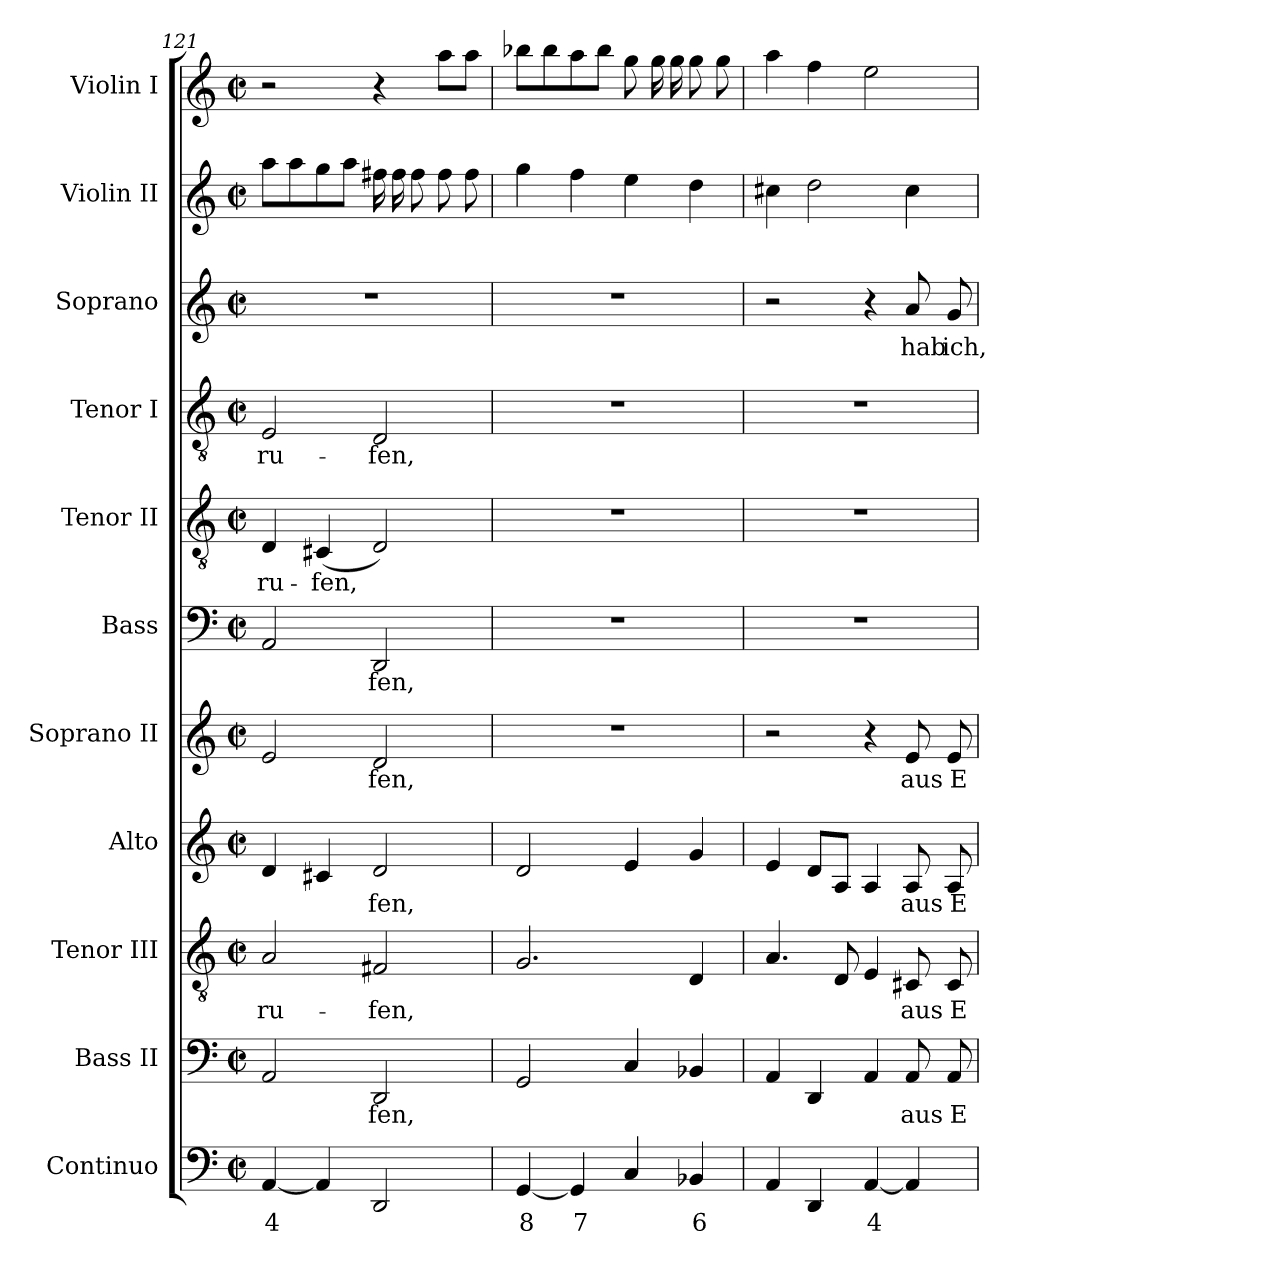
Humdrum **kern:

**kern	**text	**kern	**text	**kern	**text	**kern	**text	**kern	**text	**kern	**text	**kern	**text	**kern	**text	**kern	**text	**kern	**kern
*part11	*part11	*part10	*part10	*part9	*part9	*part8	*part8	*part7	*part7	*part6	*part6	*part5	*part5	*part4	*part4	*part3	*part3	*part2	*part1
*staff11	*staff11	*staff10	*staff10	*staff9	*staff9	*staff8	*staff8	*staff7	*staff7	*staff6	*staff6	*staff5	*staff5	*staff4	*staff4	*staff3	*staff3	*staff2	*staff1
*I"Continuo	*	*I"Bass II	*	*I"Tenor III	*	*I"Alto	*	*I"Soprano II	*	*I"Bass	*	*I"Tenor II	*	*I"Tenor I	*	*I"Soprano	*	*I"Violin II	*I"Violin I
*	*	*I'B	*	*I'T	*	*I'A	*	*I'S	*	*I'B	*	*I'T II	*	*I'T I	*	*I'S	*	*I'Vln	*I'Vln
!!LO:LB:g=z
*clefF4	*	*clefF4	*	*clefGv2	*	*clefG2	*	*clefG2	*	*clefF4	*	*clefGv2	*	*clefGv2	*	*clefG2	*	*clefG2	*clefG2
*k[]	*	*k[]	*	*k[]	*	*k[]	*	*k[]	*	*k[]	*	*k[]	*	*k[]	*	*k[]	*	*k[]	*k[]
*C:	*	*C:	*	*C:	*	*C:	*	*C:	*	*C:	*	*C:	*	*C:	*	*C:	*	*C:	*C:
*M2/2	*	*M2/2	*	*M2/2	*	*M2/2	*	*M2/2	*	*M2/2	*	*M2/2	*	*M2/2	*	*M2/2	*	*M2/2	*M2/2
*met(c|)	*	*met(c|)	*	*met(c|)	*	*met(c|)	*	*met(c|)	*	*met(c|)	*	*met(c|)	*	*met(c|)	*	*met(c|)	*	*met(c|)	*met(c|)
=121	=121	=121	=121	=121	=121	=121	=121	=121	=121	=121	=121	=121	=121	=121	=121	=121	=121	=121	=121
!	!LO:LY:b	!	!	!	!LO:LY:b	!	!	!	!	!	!	!	!LO:LY:b	!	!LO:LY:b	!	!	!	!
[4AA	4	2AA	.	2A	-ru-	4d	.	2e	.	2AA	.	4D	-ru-	2E	-ru-	1r	.	8aaL	2r
.	.	.	.	.	.	.	.	.	.	.	.	.	.	.	.	.	.	8aa	.
!	!	!	!	!	!	!	!	!	!	!	!	!	!LO:LY:b	!	!	!	!	!	!
4AA]	.	.	.	.	.	4c#X	.	.	.	.	.	(<4C#X	-fen,	.	.	.	.	8gg	.
.	.	.	.	.	.	.	.	.	.	.	.	.	.	.	.	.	.	8aaJ	.
!	!	!	!LO:LY:b	!	!LO:LY:b	!	!LO:LY:b	!	!LO:LY:b	!	!LO:LY:b	!	!	!	!LO:LY:b	!	!	!	!
2DD	.	2DD	fen,	2F#X	-fen,	2d	fen,	2d	fen,	2DD	fen,	2D)	.	2D	-fen,	.	.	16ff#XLL	4r
.	.	.	.	.	.	.	.	.	.	.	.	.	.	.	.	.	.	16ff#	.
.	.	.	.	.	.	.	.	.	.	.	.	.	.	.	.	.	.	8ff#	.
.	.	.	.	.	.	.	.	.	.	.	.	.	.	.	.	.	.	8ff#	8aaL
.	.	.	.	.	.	.	.	.	.	.	.	.	.	.	.	.	.	8ff#J	8aaJ
=122	=122	=122	=122	=122	=122	=122	=122	=122	=122	=122	=122	=122	=122	=122	=122	=122	=122	=122	=122
!	!LO:LY:b	!	!	!	!	!	!	!	!	!	!	!	!	!	!	!	!	!	!
[4GG	8	2GG	.	2.G	.	2d	.	1r	.	1r	.	1r	.	1r	.	1r	.	4gg	8bb-XL
.	.	.	.	.	.	.	.	.	.	.	.	.	.	.	.	.	.	.	8bb-
!	!LO:LY:b	!	!	!	!	!	!	!	!	!	!	!	!	!	!	!	!	!	!
4GG]	7	.	.	.	.	.	.	.	.	.	.	.	.	.	.	.	.	4ff	8aa
.	.	.	.	.	.	.	.	.	.	.	.	.	.	.	.	.	.	.	8bb-J
4C	.	4C	.	.	.	4e	.	.	.	.	.	.	.	.	.	.	.	4ee	8ggL
.	.	.	.	.	.	.	.	.	.	.	.	.	.	.	.	.	.	.	16ggL
.	.	.	.	.	.	.	.	.	.	.	.	.	.	.	.	.	.	.	16gg
!	!LO:LY:b	!	!	!	!	!	!	!	!	!	!	!	!	!	!	!	!	!	!
4BB-X	6	4BB-X	.	4D	.	4g	.	.	.	.	.	.	.	.	.	.	.	4dd	8gg
.	.	.	.	.	.	.	.	.	.	.	.	.	.	.	.	.	.	.	8ggJ
=123	=123	=123	=123	=123	=123	=123	=123	=123	=123	=123	=123	=123	=123	=123	=123	=123	=123	=123	=123
4AA	.	4AA	.	4.A	.	4e	.	2r	.	1r	.	1r	.	1r	.	2r	.	4cc#X	4aa
4DD	.	4DD	.	.	.	8dL	.	.	.	.	.	.	.	.	.	.	.	2dd	4ff
.	.	.	.	8D	.	8AJ	.	.	.	.	.	.	.	.	.	.	.	.	.
!	!LO:LY:b	!	!	!	!	!	!	!	!	!	!	!	!	!	!	!	!	!	!
[4AA	4	4AA	.	4E	.	4A	.	4r	.	.	.	.	.	.	.	4r	.	.	2ee
!	!	!	!LO:LY:b	!	!LO:LY:b	!	!LO:LY:b	!	!LO:LY:b	!	!	!	!	!	!	!	!LO:LY:b	!	!
4AA]	.	8AA	aus	8C#X	aus	8A	aus	8e	aus	.	.	.	.	.	.	8a	hab	4cc#	.
!	!	!	!LO:LY:b	!	!LO:LY:b	!	!LO:LY:b	!	!LO:LY:b	!	!	!	!	!	!	!	!LO:LY:b	!	!
.	.	8AA	E-	8C#	E-	8A	E-	8e	E-	.	.	.	.	.	.	8g	ich,	.	.
=	=	=	=	=	=	=	=	=	=	=	=	=	=	=	=	=	=	=	=
*-	*-	*-	*-	*-	*-	*-	*-	*-	*-	*-	*-	*-	*-	*-	*-	*-	*-	*-	*-
